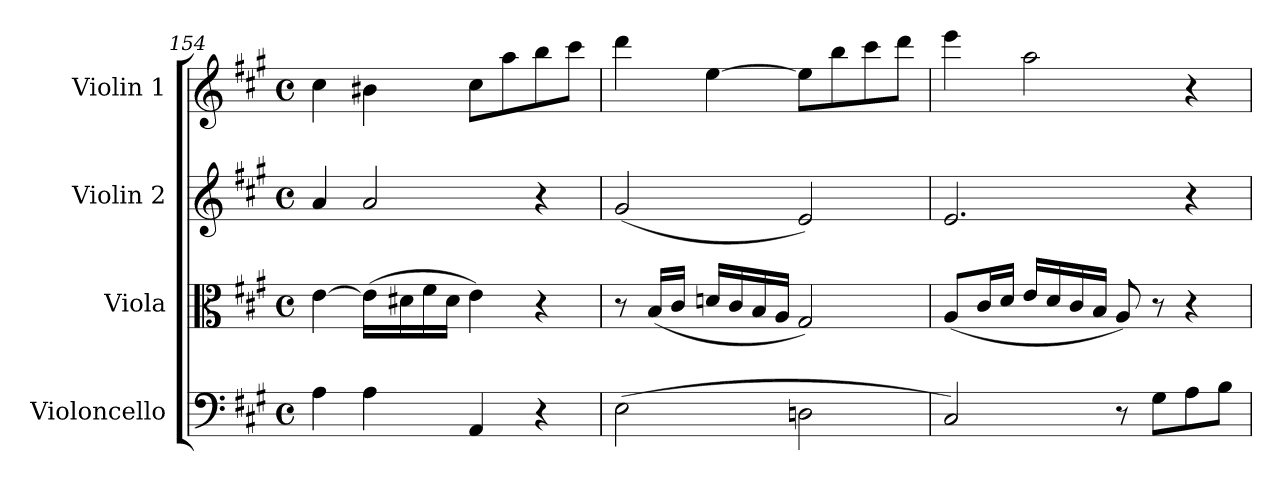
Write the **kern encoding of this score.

**kern	**kern	**kern	**kern
*part4	*part3	*part2	*part1
*staff4	*staff3	*staff2	*staff1
*I"Violoncello	*I"Viola	*I"Violin 2	*I"Violin 1
*I'Vc	*I'Vla	*I'Vln	*I'Vln
*clefF4	*clefC3	*clefG2	*clefG2
*k[f#c#g#]	*k[f#c#g#]	*k[f#c#g#]	*k[f#c#g#]
*M4/4	*M4/4	*M4/4	*M4/4
*met(c)	*met(c)	*met(c)	*met(c)
=154	=154	=154	=154
4A\	[4e\	4a/	4cc#\
4A\	(16e\LL]	2a/	4b#X\
.	16d#X\	.	.
.	16f#\	.	.
.	16d#\JJ	.	.
4AA/	4e\)	.	8cc#\L
.	.	.	8aa\
4r	4r	4r	8bb\
.	.	.	8ccc#\J
=155	=155	=155	=155
(2E\	8r	(2g#/	4ddd\
.	(16B/LL	.	.
.	16c#/JJ	.	.
.	16dn/LL	.	[4ee\
.	16c#/	.	.
.	16B/	.	.
.	16A/JJ	.	.
2Dn\	2G#/)	2e/)	8ee\L]
.	.	.	8bb\
.	.	.	8ccc#\
.	.	.	8ddd\J
!!LO:LB:g=z
=156	=156	=156	=156
2C#/)	(8A/L	2.e/	4eee\
.	16c#/L	.	.
.	16d/JJ	.	.
.	16e/LL	.	2aa\
.	16d/	.	.
.	16c#/	.	.
.	16B/JJ	.	.
8r	8A/)	.	.
8G#\L	8r	.	.
8A\	4r	4r	4r
8B\J	.	.	.
=	=	=	=
*-	*-	*-	*-
